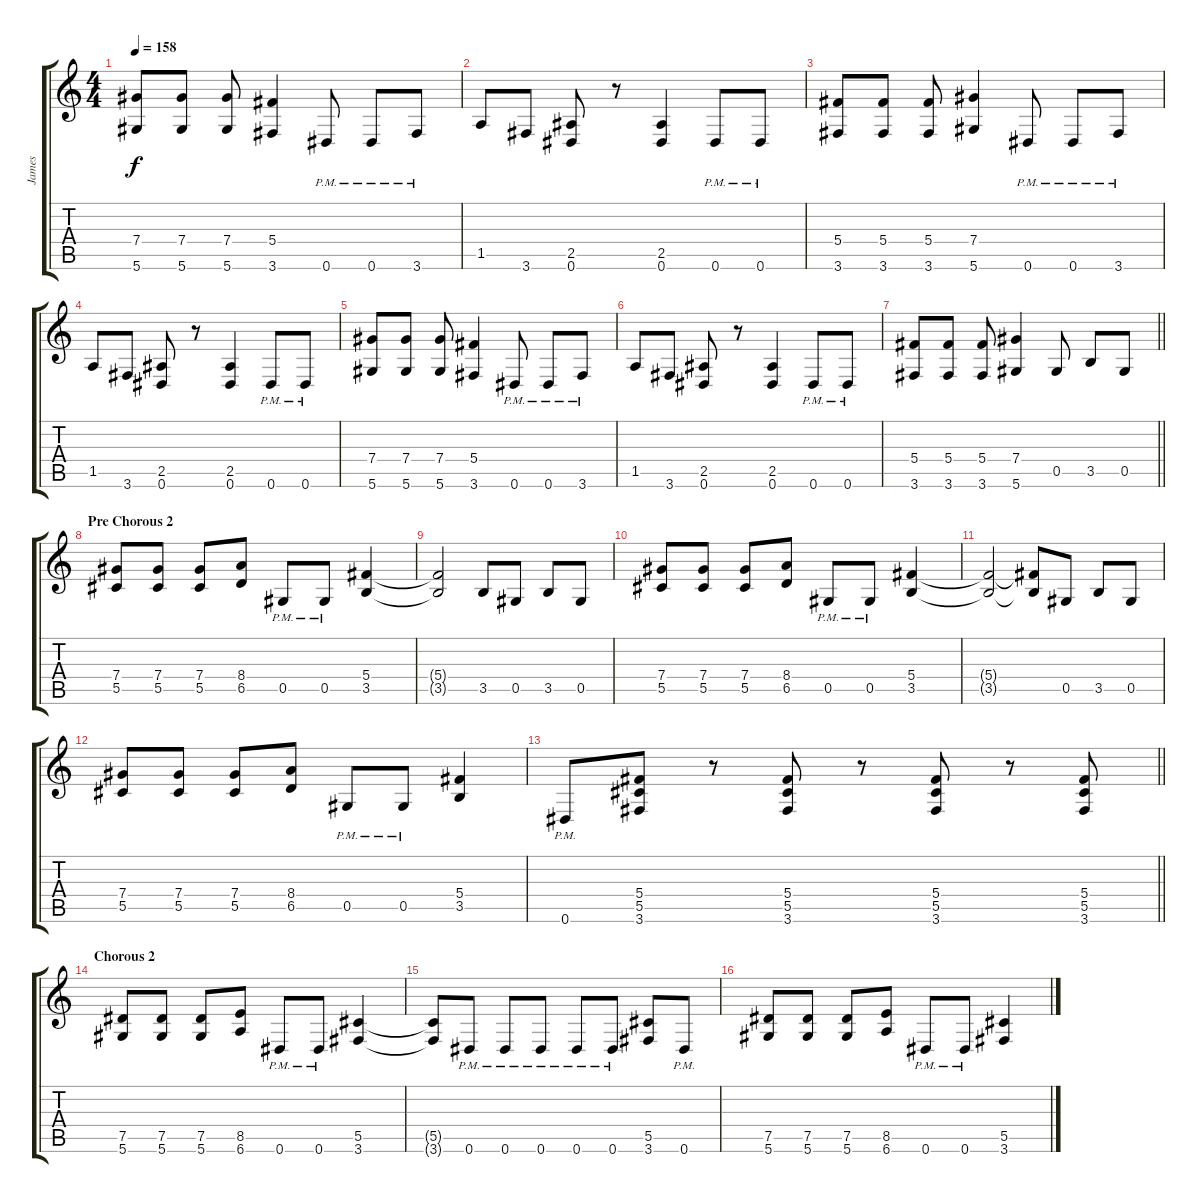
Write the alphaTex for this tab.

\track ("James" "James") {instrument distortionguitar}
\staff {score tabs}
\tuning (Eb4 Bb3 Gb3 Db3 Ab2 Eb2) {hide}
\ts (4 4)
\tempo 158
\clef g2
\ks c
(7.4 5.6).8{dy f} (7.4 5.6).8 (7.4 5.6).8 (5.4 3.6).4 0.6{pm}.8 0.6{pm}.8 3.6{pm}.8 |
1.5.8 3.6.8 (2.5 0.6).8 r.8 (2.5 0.6).4 0.6{pm}.8 0.6{pm}.8 |
(5.4 3.6).8 (5.4 3.6).8 (5.4 3.6).8 (7.4 5.6).4 0.6{pm}.8 0.6{pm}.8 3.6{pm}.8 |
1.5.8 3.6.8 (2.5 0.6).8 r.8 (2.5 0.6).4 0.6{pm}.8 0.6{pm}.8 |
(7.4 5.6).8 (7.4 5.6).8 (7.4 5.6).8 (5.4 3.6).4 0.6{pm}.8 0.6{pm}.8 3.6{pm}.8 |
1.5.8 3.6.8 (2.5 0.6).8 r.8 (2.5 0.6).4 0.6{pm}.8 0.6{pm}.8 |
\barLineRight lightlight
(5.4 3.6).8 (5.4 3.6).8 (5.4 3.6).8 (7.4 5.6).4 0.5.8 3.5.8 0.5.8 |
\section ("" "Pre Chorous 2")
(7.4 5.5).8 (7.4 5.5).8 (7.4 5.5).8 (8.4 6.5).8 0.5{pm}.8 0.5{pm}.8 (5.4 3.5).4 |
(5.4{t} 3.5{t}).2 3.5.8 0.5.8 3.5.8 0.5.8 |
(7.4 5.5).8 (7.4 5.5).8 (7.4 5.5).8 (8.4 6.5).8 0.5{pm}.8 0.5{pm}.8 (5.4 3.5).4 |
(5.4{t} 3.5{t}).2 (5.4{t} 3.5{t}).8 0.5.8 3.5.8 0.5.8 |
(7.4 5.5).8 (7.4 5.5).8 (7.4 5.5).8 (8.4 6.5).8 0.5{pm}.8 0.5{pm}.8 (5.4 3.5).4 |
\barLineRight lightlight
0.6{pm}.8 (5.4 5.5 3.6).8 r.8 (5.4 5.5 3.6).8 r.8 (5.4 5.5 3.6).8 r.8 (5.4 5.5 3.6).8 |
\section ("" "Chorous 2")
(7.5 5.6).8 (7.5 5.6).8 (7.5 5.6).8 (8.5 6.6).8 0.6{pm}.8 0.6{pm}.8 (5.5 3.6).4 |
(5.5{t} 3.6{t}).8 0.6{pm}.8 0.6{pm}.8 0.6{pm}.8 0.6{pm}.8 0.6{pm}.8 (5.5 3.6).8 0.6{pm}.8 |
(7.5 5.6).8 (7.5 5.6).8 (7.5 5.6).8 (8.5 6.6).8 0.6{pm}.8 0.6{pm}.8 (5.5 3.6).4
